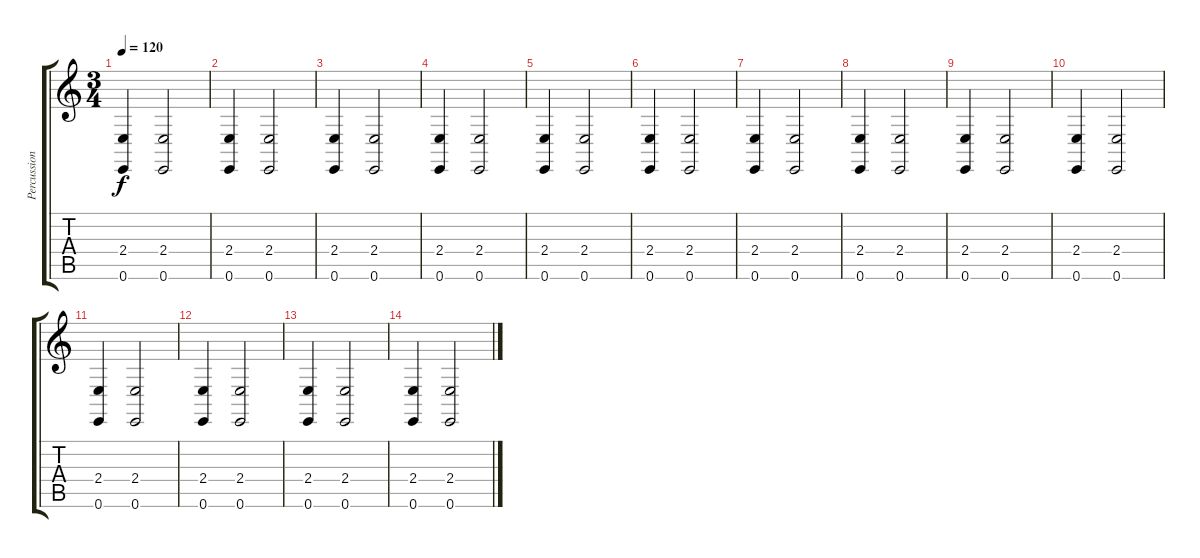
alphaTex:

\track ("Percussion" "Percussion") {instrument melodictom}
\staff {score tabs}
\tuning (E4 B3 G3 D3 A2 E2) {hide}
\ts (3 4)
\tempo 120
\clef g2
\ks c
(2.4 0.6).4{dy f} (2.4 0.6).2 |
(2.4 0.6).4 (2.4 0.6).2 |
(2.4 0.6).4 (2.4 0.6).2 |
(2.4 0.6).4 (2.4 0.6).2 |
(2.4 0.6).4 (2.4 0.6).2 |
(2.4 0.6).4 (2.4 0.6).2 |
(2.4 0.6).4 (2.4 0.6).2 |
(2.4 0.6).4 (2.4 0.6).2 |
(2.4 0.6).4 (2.4 0.6).2 |
(2.4 0.6).4 (2.4 0.6).2 |
(2.4 0.6).4 (2.4 0.6).2 |
(2.4 0.6).4 (2.4 0.6).2 |
(2.4 0.6).4 (2.4 0.6).2 |
(2.4 0.6).4 (2.4 0.6).2
